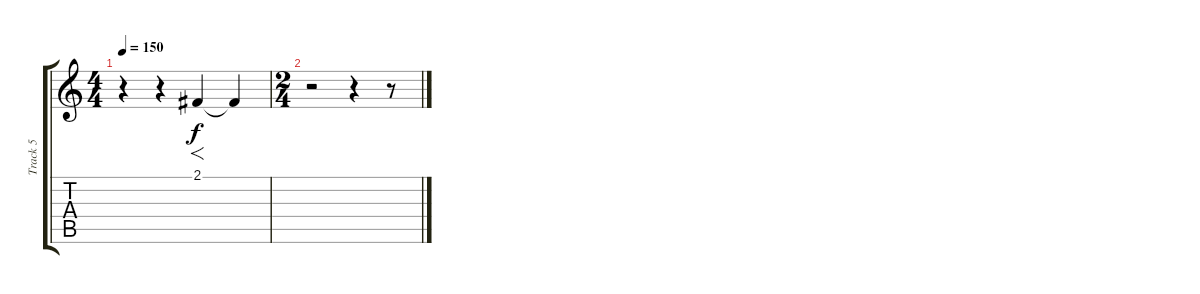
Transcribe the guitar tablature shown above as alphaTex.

\track ("Track 5" "Track 5") {instrument stringensemble1}
\staff {score tabs}
\tuning (E4 B3 G3 D3 A2 E2) {hide}
\ts (4 4)
\tempo 150
\clef g2
\ks c
r.4{dy f volume 7} r.4 2.1.4{f} 2.1{t}.4 |
\ts (2 4)
r.2 r.4 r.8
